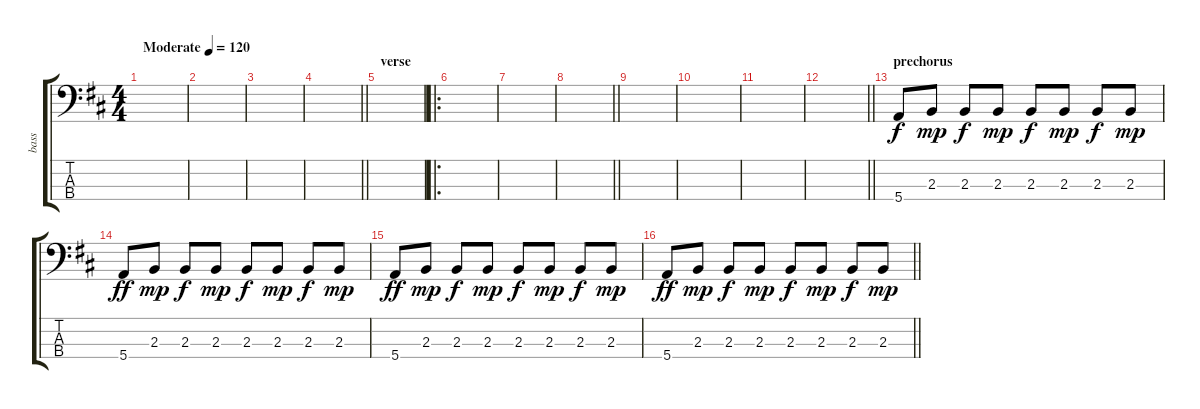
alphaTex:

\track ("bass" "bass") {instrument fretlessbass}
\staff {score tabs}
\tuning (G2 D2 A1 E1) {hide}
\ts (4 4)
\tempo (120 "Moderate")
\clef f4
\ks bminor
|
|
|
\barLineRight lightlight
|
\section ("" "verse")
|
\ro
|
|
\barLineRight lightlight
|
|
|
|
\barLineRight lightlight
|
\section ("" "prechorus")
5.4.8 2.3.8{dy mp} 2.3.8{dy f} 2.3.8{dy mp} 2.3.8{dy f} 2.3.8{dy mp} 2.3.8{dy f} 2.3.8{dy mp} |
5.4.8{dy ff} 2.3.8{dy mp} 2.3.8{dy f} 2.3.8{dy mp} 2.3.8{dy f} 2.3.8{dy mp} 2.3.8{dy f} 2.3.8{dy mp} |
5.4.8{dy ff} 2.3.8{dy mp} 2.3.8{dy f} 2.3.8{dy mp} 2.3.8{dy f} 2.3.8{dy mp} 2.3.8{dy f} 2.3.8{dy mp} |
\barLineRight lightlight
5.4.8{dy ff} 2.3.8{dy mp} 2.3.8{dy f} 2.3.8{dy mp} 2.3.8{dy f} 2.3.8{dy mp} 2.3.8{dy f} 2.3.8{dy mp}
